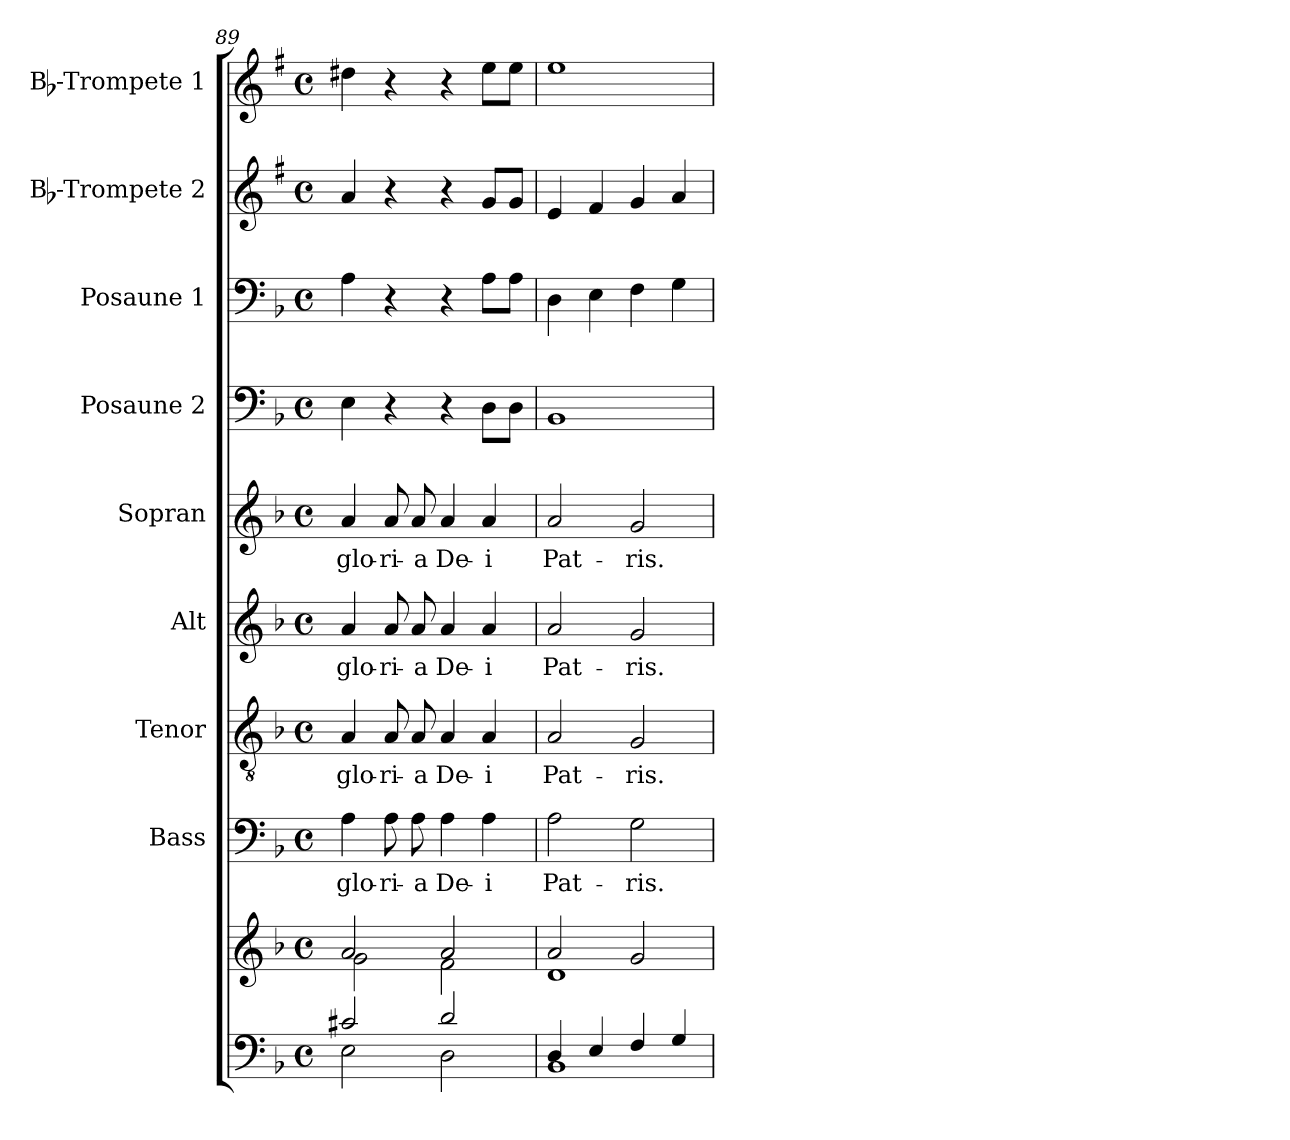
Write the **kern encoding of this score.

**kern	**kern	**kern	**text	**kern	**text	**kern	**text	**kern	**text	**kern	**kern	**kern	**kern
*part9	*part9	*part8	*part8	*part7	*part7	*part6	*part6	*part5	*part5	*part4	*part3	*part2	*part1
*staff10	*staff9	*staff8	*staff8	*staff7	*staff7	*staff6	*staff6	*staff5	*staff5	*staff4	*staff3	*staff2	*staff1
*	*	*I"Bass	*	*I"Tenor	*	*I"Alt	*	*I"Sopran	*	*I"Posaune 2	*I"Posaune 1	*I"Bb-Trompete 2	*I"Bb-Trompete 1
*	*	*I'B.	*	*I'T.	*	*I'A.	*	*I'S.	*	*I'Pos. 2	*I'Pos. 1	*I'Bb Trp. 2	*I'Bb Trp. 1
!!LO:PB:g=z
*clefF4	*clefG2	*clefF4	*	*clefGv2	*	*clefG2	*	*clefG2	*	*clefF4	*clefF4	*clefG2	*clefG2
*	*	*	*	*	*	*	*	*	*	*	*	*ITrd1c2	*ITrd1c2
*k[b-]	*k[b-]	*k[b-]	*	*k[b-]	*	*k[b-]	*	*k[b-]	*	*k[b-]	*k[b-]	*k[b-]	*k[b-]
*F:	*F:	*F:	*	*F:	*	*F:	*	*F:	*	*F:	*F:	*F:	*F:
*M4/4	*M4/4	*M4/4	*	*M4/4	*	*M4/4	*	*M4/4	*	*M4/4	*M4/4	*M4/4	*M4/4
*met(c)	*met(c)	*met(c)	*	*met(c)	*	*met(c)	*	*met(c)	*	*met(c)	*met(c)	*met(c)	*met(c)
=89	=89	=89	=89	=89	=89	=89	=89	=89	=89	=89	=89	=89	=89
*^	*^	*	*	*	*	*	*	*	*	*	*	*	*
!	!	!	!	!	!LO:LY:b	!	!LO:LY:b	!	!LO:LY:b	!	!LO:LY:b	!	!	!	!
2c#X/	2E\	2a/	2g\	4A\	glo-	4A/	glo-	4a/	glo-	4a/	glo-	4E\	4A\	4g/	4cc#X\
!	!	!	!	!	!LO:LY:b	!	!LO:LY:b	!	!LO:LY:b	!	!LO:LY:b	!	!	!	!
.	.	.	.	8A\	-ri-	8A/	-ri-	8a/	-ri-	8a/	-ri-	4r	4r	4r	4r
!	!	!	!	!	!LO:LY:b	!	!LO:LY:b	!	!LO:LY:b	!	!LO:LY:b	!	!	!	!
.	.	.	.	8A\	-a	8A/	-a	8a/	-a	8a/	-a	.	.	.	.
!	!	!	!	!	!LO:LY:b	!	!LO:LY:b	!	!LO:LY:b	!	!LO:LY:b	!	!	!	!
2d/	2D\	2a/	2f\	4A\	De-	4A/	De-	4a/	De-	4a/	De-	4r	4r	4r	4r
!	!	!	!	!	!LO:LY:b	!	!LO:LY:b	!	!LO:LY:b	!	!LO:LY:b	!	!	!	!
.	.	.	.	4A\	-i	4A/	-i	4a/	-i	4a/	-i	8D\L	8A\L	8f/L	8dd\L
.	.	.	.	.	.	.	.	.	.	.	.	8D\J	8A\J	8f/J	8dd\J
=90	=90	=90	=90	=90	=90	=90	=90	=90	=90	=90	=90	=90	=90	=90	=90
!	!	!	!	!	!LO:LY:b	!	!LO:LY:b	!	!LO:LY:b	!	!LO:LY:b	!	!	!	!
4D/	1BB-	2a/	1d	2A\	Pat-	2A/	Pat-	2a/	Pat-	2a/	Pat-	1BB-	4D\	4d/	1dd
4E/	.	.	.	.	.	.	.	.	.	.	.	.	4E\	4e/	.
!	!	!	!	!	!LO:LY:b	!	!LO:LY:b	!	!LO:LY:b	!	!LO:LY:b	!	!	!	!
4F/	.	2g/	.	2G\	-ris.	2G/	-ris.	2g/	-ris.	2g/	-ris.	.	4F\	4f/	.
4G/	.	.	.	.	.	.	.	.	.	.	.	.	4G\	4g/	.
*v	*v	*	*	*	*	*	*	*	*	*	*	*	*	*	*
*	*v	*v	*	*	*	*	*	*	*	*	*	*	*	*
=	=	=	=	=	=	=	=	=	=	=	=	=	=
*-	*-	*-	*-	*-	*-	*-	*-	*-	*-	*-	*-	*-	*-
